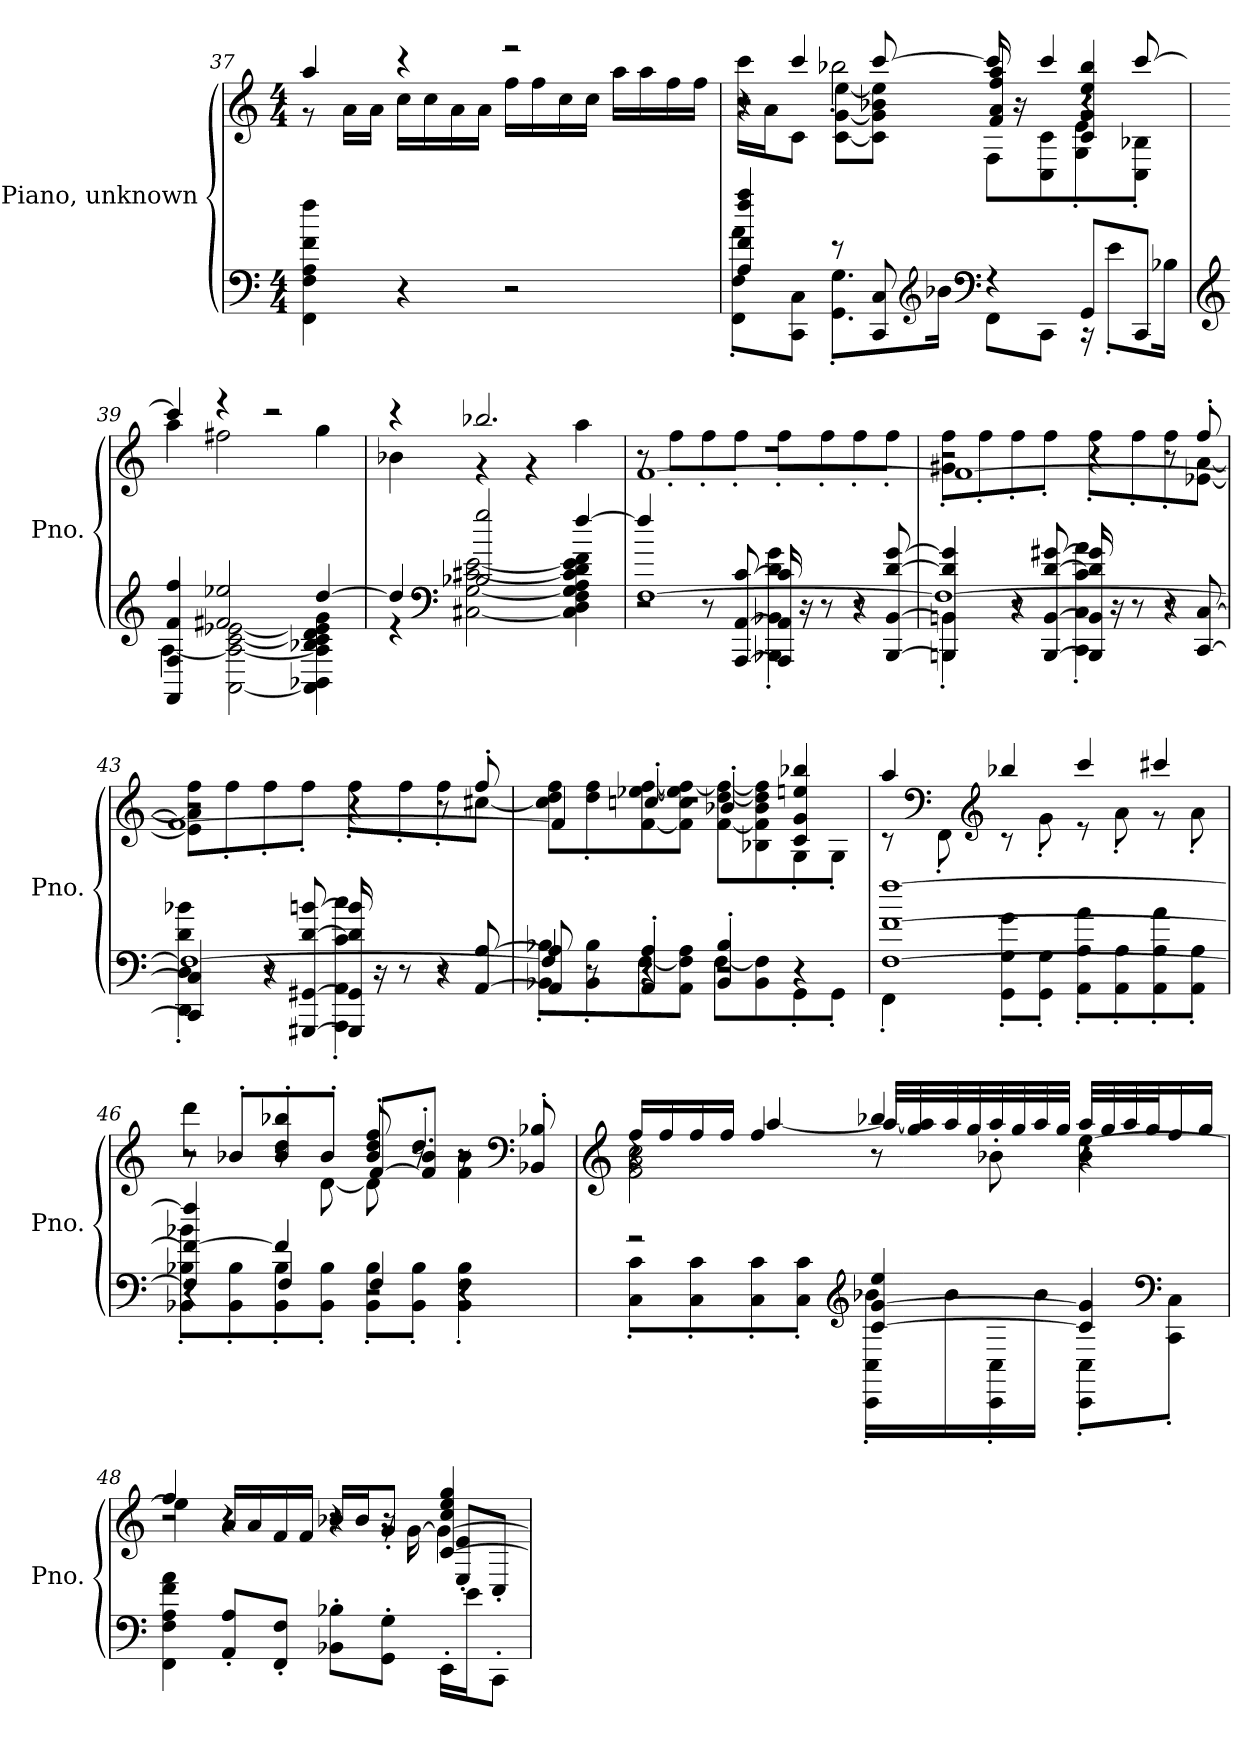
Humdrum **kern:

**kern	**kern
*part1	*part1
*staff2	*staff1
*I"Piano, unknown	*
*I'Pno.	*
*clefF4	*clefG2
*k[]	*k[]
*M4/4	*M4/4
=37	=37
*	*^
4FF\ 4F\ 4A\ 4f\ 4ff\	4aa/	8r
.	.	16a\LL
.	.	16a\JJ
4r	4r	16cc\LL
.	.	16cc\
.	.	16a\
.	.	16a\JJ
2r	2r	16ff\LL
.	.	16ff\
.	.	16cc\
.	.	16cc\JJ
.	.	16aa\LL
.	.	16aa\
.	.	16ff\
.	.	16ff\JJ
!!LO:PB:g=z
=38	=38	=38
*^	*^	*^
4A/ 4f/ 4ff/ 4aa/	8FF\' 8F\' 8a\'L	8r	4r	2r	16ccc\LL
.	.	.	.	.	16a\J
.	8CC\ 8C\J	4ccc/	.	.	8c\J
8r	8.GG\' 8.G\'L	.	2bb-X'\	.	[8c\ [8g\ [8ee\L
8CC/ 8C/	.	[8ccc/	.	.	8c\] 8g\] 8b-X\ 8ee\]J
*clefG2	*	*	*	*	*
.	16b-X\Jk	.	.	.	.
*clefF4	*	*	*	*	*
4r	8FF\L	16ccc/]	.	4f/ 4a/ 4ff/ 4aa/	8F\L
.	.	16r	.	.	.
.	8CC\J	4ccc/	.	.	8C\ 8c\
8GG/L	16r	.	4r	4c/ 4g/ 4ee/ 4bb-/	8G\' 8e\'
.	8e'\L	.	.	.	.
8CC/J	.	[8ccc/	.	.	8C\' 8B-X\'J
.	16B-X\Jk	.	.	.	.
*	*	*v	*v	*v	*v
=39	=39	=39
*clefG2	*	*
*	*	*^
4FF/ 4F/ 4f/ 4ff/	[4A\	4ccc/]	4aa\
2f#X/ 2ee-X/	[2AA\ 2A\_ [2c\ [2e-X\	4r	2ff#X\
.	.	2r	.
[4dd/	4AA\] 4BB-X\ 4A\] 4B-X\ 4c\] 4d\ 4e-\] 4g\	.	4gg\
=40	=40	=40	=40
4dd/]	4r	4r	4b-X\
*clefF4	*	*	*
2B-X/ 2gg/	[2C#X\ [2G\ [2c#X\ [2e\	2.bb-X/	4r
.	.	.	4r
[4ff/	4C#\] 4D\ 4F\ 4G\] 4A\ 4c#\] 4d\ 4e\] 4f\	.	4aa\
!!LO:LB:g=z
=41	=41	=41	=41
*	*^	*	*^
4ff/]	2r	[1F	1r	8r	[1f
.	.	.	.	8ff'\L	.
8r	.	.	.	8ff'\	.
[8AAA/ [8AA/ [8c/	.	.	.	8ff'\J	.
16AAA/] 16AA/] 16c/]	4BBB-X\' 4BB-X\' 4d\' 4g\'	.	.	8ff'\L	.
16r	.	.	.	.	.
8r	.	.	.	8ff'\	.
8r	4r	.	.	8ff'\	.
[8BBB-/ [8BB-/ [8d/ [8g/	.	.	.	8ff'\J	.
=42	=42	=42	=42	=42	=42
4BBB-/] 4BB-/] 4d/] 4g/]	4BBBn\' 4BBn\'	1F_	2r	8g#X\' 8ff\'L	1f_
.	.	.	.	8ff'\	.
8r	4r	.	.	8ff'\	.
[8BBB/ [8BB/ [8d/ [8g#X/	.	.	.	8ff'\J	.
16BBB/] 16BB/] 16d/] 16g#/]	4CC\' 4C\' 4c\' 4a\'	.	4r	8ff'\L	.
16r	.	.	.	.	.
8r	.	.	.	8ff'\	.
8r	4r	.	8r	8ff'\	.
[8CC/ [8C/	.	.	8ff'/	[8e-X\ [8a\J	.
=43	=43	=43	=43	=43	=43
4CC/] 4C/]	4DD\' 4D\' 4d\' 4b-X\'	1F_	2r	8e-\] 8a\] 8ff\L	1f_
.	.	.	.	8ff'\	.
8r	4r	.	.	8ff'\	.
[8GGG#X/ [8GG#X/ [8d/ [8bn/	.	.	.	8ff'\J	.
16GGG#/] 16GG#/] 16d/] 16b/]	4AAA\' 4AA\' 4c\' 4cc\'	.	4r	8ff'\L	.
16r	.	.	.	.	.
8r	.	.	.	8ff'\	.
8r	4r	.	8r	8ff'\	.
[8AA/ [8A/	.	.	8ff'/	[8cc#X\J	.
!!LO:LB:g=z	!!	!!
=44	=44	=44	=44	=44	=44
8AA/] 8A/]	8BB-X\' 8B-X\'L	4F/]	1r	8cc#\] 8dd\ 8ff\L	4f/]
8r	8BB-\' 8B-\'	.	.	8dd\' 8ff\'	.
4AA/' 4A/'	[8F\	4r	.	[8f\ [8ee-X\ [8ff\	4ccn'/
.	8AA\ 8F\] 8A\J	.	.	8f\] 8cc\ 8ee-\] 8ff\_J	.
4BB-/' 4B-/'	[8F\L	2r	.	[8f\ [8dd\ 8ff\_L	4b-X'/
.	8BB-\ 8F\]	.	.	8B-X\ 8f\] 8b-\ 8dd\] 8ff\]	.
4r	8GG'\	.	.	8G'\	4c/ 4g/ 4een/ 4bb-X/
.	8GG'\J	.	.	8G'\J	.
*	*v	*v	*	*	*
*	*	*	*v	*v
=45	=45	=45	=45
[1F [1f [1ff	4FF'\	4aa/	8r
*	*	*clefF4	*
.	.	.	8FF'\
*	*	*clefG2	*
.	8GG\' 8G\' 8g\'L	4bb-X/	8r
.	8GG\' 8G\'J	.	8g'\
.	8AA\' 8A\' 8a\'L	4ccc/	8r
.	8AA\' 8A\'	.	8a'\
.	8AA\' 8A\' 8a\'	4ccc#X/	8r
.	8AA\' 8A\'J	.	8a'\
=46	=46	=46	=46
*	*^	*	*^
4F/] 4f/_ 4ff/]	8BB-X\' 8B-X\' 8b-X\'L	4r	2r	4ddd\	8r
.	8BB-\' 8B-\'	.	.	.	8b-X'/L
4f/]	8BB-\' 8B-\'	4F/	.	8r	8b-/' 8dd/' 8bb-X/'
.	8BB-\' 8B-\'J	.	.	[8d\	8b-'/J
2r	8BB-\' 8B-\'L	4F/	8b-/' 8dd/' 8ff/'	8d\]	[8f/L
.	8BB-\' 8B-\'J	.	4.dd'/	8r	8f/] 8b-/J
.	4BB-\' 4F\' 4B-\'	4r	.	4f\ 4b-\	8r
*	*	*	*clefF4	*	*
.	.	.	.	.	8BB-X/' 8B-X/'
*v	*v	*v	*	*	*
!!LO:LB:g=z	!!	!!
=47	=47	=47	=47
*	*clefG2	*	*
*^	*	*	*
2r	8C\' 8c\'L	4r	16ff/LL	2f\ 2a\ 2cc\
.	.	.	16ff/	.
.	8C\' 8c\'	.	16ff/	.
.	.	.	16ff/JJ	.
.	8C\' 8c\'	4ff/	[4aa/	.
.	8C\' 8c\'J	.	.	.
*clefG2	*	*	*	*
[4c/ [4g/ 4ee/	16CC\' 16C\' 16b-X\'LL	4bb-X/	32aa/LLL_	8r
.	.	.	32gg/ 32aa/]	.
.	16b-\	.	32aa/	.
.	.	.	32gg/	.
.	16CC\' 16C\'	.	32aa/	8b-X'\
.	.	.	32gg/	.
.	16b-\JJ	.	32aa/	.
.	.	.	32gg/JJJ	.
4c/] 4g/]	8CC\' 8C\'L	4r	32aa/LLL	4b-\ [4ee\
.	.	.	32gg/	.
.	.	.	32aa/	.
.	.	.	32gg/J	.
*clefF4	*	*	*	*
.	8CC\' 8C\'J	.	16ff/	.
.	.	.	16gg/JJ	.
*v	*v	*	*	*
=48	=48	=48	=48
4FF\ 4F\ 4A\ 4f\ 4a\	2r	4ff/	4ee\]
8AA/' 8A/'L	.	16a/LL	4r
.	.	16a/	.
8FF/' 8F/'J	.	16f/	.
.	.	16f/JJ	.
8BB-X\' 8B-X\'L	4r	16b-X/LL	8r
.	.	16b-/J	.
8GG\' 8G\'J	.	8g'/J	16r
.	.	.	[16g\
16EE'\LL	[4c/ 4cc/ 4ee/ 4gg/	8E/' 8e/'L	4g\_
16e\J	.	.	.
8CC'\J	.	8C'/J	.
*	*v	*v	*v
=	=
*-	*-
